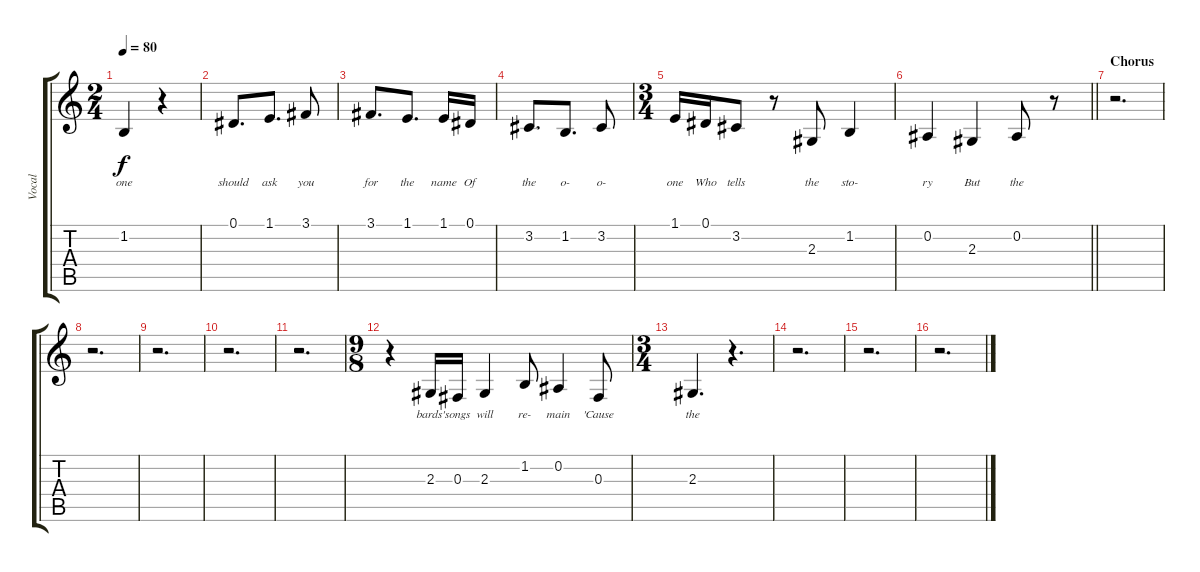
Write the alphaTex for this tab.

\track ("Vocal" "Vocal") {instrument flute}
\staff {score tabs}
\tuning (Eb4 Bb3 Gb3 Db3 Ab2 Eb2) {hide}
\ts (2 4)
\tempo 80
\clef g2
\ks aminor
1.2.4{lyrics (0 "one") lyrics (1 "") lyrics (2 "") lyrics (3 "") lyrics (4 "") dy f} r.4 |
0.1.8{d lyrics (0 "should") lyrics (1 "") lyrics (2 "") lyrics (3 "") lyrics (4 "")} 1.1.8{d lyrics (0 "ask") lyrics (1 "") lyrics (2 "") lyrics (3 "") lyrics (4 "")} 3.1.8{lyrics (0 "you") lyrics (1 "") lyrics (2 "") lyrics (3 "") lyrics (4 "")} |
3.1.8{d lyrics (0 "for") lyrics (1 "") lyrics (2 "") lyrics (3 "") lyrics (4 "")} 1.1.8{d lyrics (0 "the") lyrics (1 "") lyrics (2 "") lyrics (3 "") lyrics (4 "")} 1.1.16{lyrics (0 "name") lyrics (1 "") lyrics (2 "") lyrics (3 "") lyrics (4 "")} 0.1.16{lyrics (0 "Of") lyrics (1 "") lyrics (2 "") lyrics (3 "") lyrics (4 "")} |
3.2.8{d lyrics (0 "the") lyrics (1 "") lyrics (2 "") lyrics (3 "") lyrics (4 "")} 1.2.8{d lyrics (0 "o-") lyrics (1 "") lyrics (2 "") lyrics (3 "") lyrics (4 "")} 3.2.8{lyrics (0 "o-") lyrics (1 "") lyrics (2 "") lyrics (3 "") lyrics (4 "")} |
\ts (3 4)
1.1.16{lyrics (0 "one") lyrics (1 "") lyrics (2 "") lyrics (3 "") lyrics (4 "")} 0.1.16{lyrics (0 "Who") lyrics (1 "") lyrics (2 "") lyrics (3 "") lyrics (4 "")} 3.2.8{lyrics (0 "tells") lyrics (1 "") lyrics (2 "") lyrics (3 "") lyrics (4 "")} r.8 2.3.8{lyrics (0 "the") lyrics (1 "") lyrics (2 "") lyrics (3 "") lyrics (4 "")} 1.2.4{lyrics (0 "sto-") lyrics (1 "") lyrics (2 "") lyrics (3 "") lyrics (4 "")} |
\barLineRight lightlight
0.2.4{lyrics (0 "ry") lyrics (1 "") lyrics (2 "") lyrics (3 "") lyrics (4 "")} 2.3.4{lyrics (0 "But") lyrics (1 "") lyrics (2 "") lyrics (3 "") lyrics (4 "")} 0.2.8{lyrics (0 "the") lyrics (1 "") lyrics (2 "") lyrics (3 "") lyrics (4 "")} r.8 |
\section ("" "Chorus")
r.2{d} |
r.2{d} |
r.2{d} |
r.2{d} |
r.2{d} |
\ts (9 8)
r.4 2.3.16{lyrics (0 "bards'") lyrics (1 "") lyrics (2 "") lyrics (3 "") lyrics (4 "")} 0.3.16{lyrics (0 "songs") lyrics (1 "") lyrics (2 "") lyrics (3 "") lyrics (4 "")} 2.3.4{lyrics (0 "will") lyrics (1 "") lyrics (2 "") lyrics (3 "") lyrics (4 "")} 1.2.8{lyrics (0 "re-") lyrics (1 "") lyrics (2 "") lyrics (3 "") lyrics (4 "")} 0.2.4{lyrics (0 "main") lyrics (1 "") lyrics (2 "") lyrics (3 "") lyrics (4 "")} 0.3.8{lyrics (0 "'Cause") lyrics (1 "") lyrics (2 "") lyrics (3 "") lyrics (4 "")} |
\ts (3 4)
2.3.4{d lyrics (0 "the") lyrics (1 "") lyrics (2 "") lyrics (3 "") lyrics (4 "")} r.4{d} |
r.2{d} |
r.2{d} |
r.2{d}
